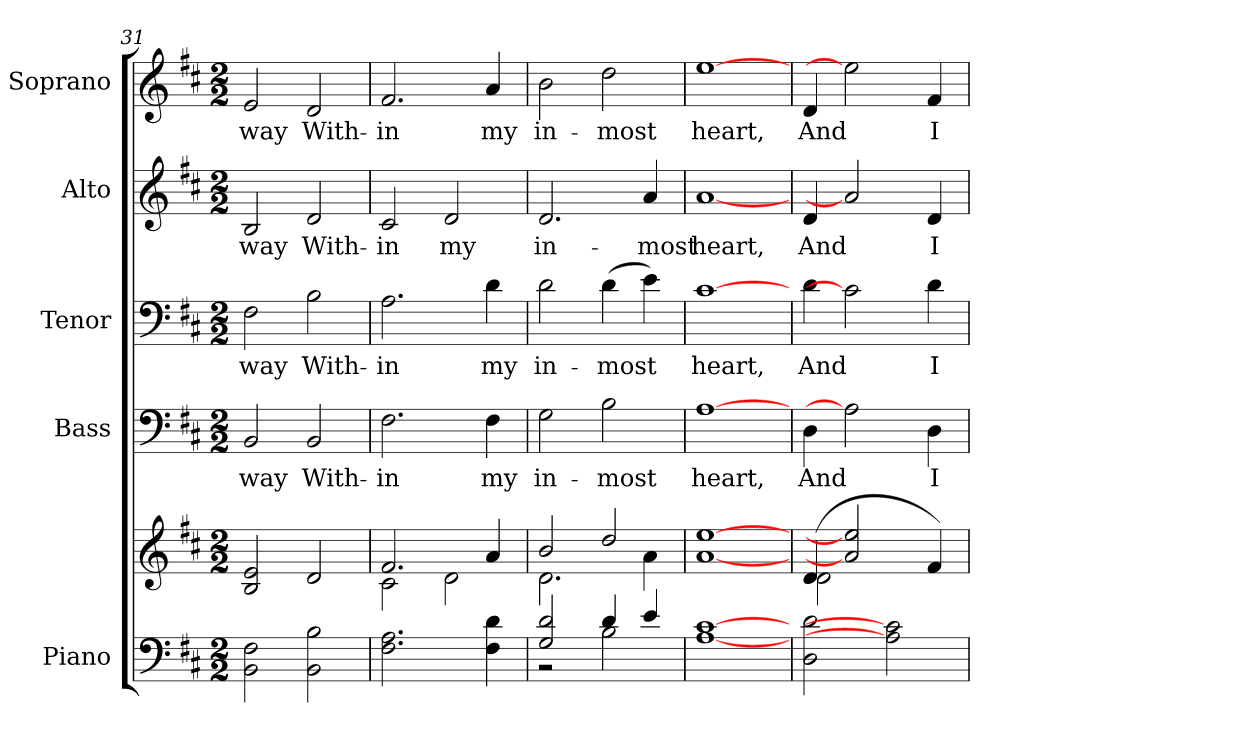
**kern	**kern	**kern	**text	**kern	**text	**kern	**text	**kern	**text
*part5	*part5	*part4	*part4	*part3	*part3	*part2	*part2	*part1	*part1
*staff6	*staff5	*staff4	*staff4	*staff3	*staff3	*staff2	*staff2	*staff1	*staff1
*I"Piano	*	*I"Bass	*	*I"Tenor	*	*I"Alto	*	*I"Soprano	*
*I'Pno.	*	*I'B.	*	*I'T.	*	*I'A.	*	*I'S.	*
*clefF4	*clefG2	*clefF4	*	*clefF4	*	*clefG2	*	*clefG2	*
*k[f#c#]	*k[f#c#]	*k[f#c#]	*	*k[f#c#]	*	*k[f#c#]	*	*k[f#c#]	*
*D:	*D:	*D:	*	*D:	*	*D:	*	*D:	*
*M2/2	*M2/2	*M2/2	*	*M2/2	*	*M2/2	*	*M2/2	*
=31	=31	=31	=31	=31	=31	=31	=31	=31	=31
!	!	!	!LO:LY:b:color=#000000	!	!	!	!	!	!
!	!	!	!	!	!LO:LY:b:color=#000000	!	!	!	!
!	!	!	!	!	!	!	!LO:LY:b:color=#000000	!	!
!	!	!	!	!	!	!	!	!	!LO:LY:b:color=#000000
2BBi\ 2F#i	2Bi/ 2ei	2BBi/	-way	2F#i\	-way	2Bi/	-way	2ei/	-way
!	!	!	!LO:LY:b:color=#000000	!	!	!	!	!	!
!	!	!	!	!	!LO:LY:b:color=#000000	!	!	!	!
!	!	!	!	!	!	!	!LO:LY:b:color=#000000	!	!
!	!	!	!	!	!	!	!	!	!LO:LY:b:color=#000000
2BBi\ 2Bi	2di/	2BBi/	With-	2Bi\	With-	2di/	With-	2di/	With-
!!LO:PB:g=z
=32	=32	=32	=32	=32	=32	=32	=32	=32	=32
*	*^	*	*	*	*	*	*	*	*
!	!	!	!	!LO:LY:b:color=#000000	!	!	!	!	!	!
!	!	!	!	!	!	!LO:LY:b:color=#000000	!	!	!	!
!	!	!	!	!	!	!	!	!LO:LY:b:color=#000000	!	!
!	!	!	!	!	!	!	!	!	!	!LO:LY:b:color=#000000
2.F#i\ 2.Ai	2.f#i/	2c#i\	2.F#i\	-in	2.Ai\	-in	2c#i/	-in	2.f#i/	-in
!	!	!	!	!	!	!	!	!LO:LY:b:color=#000000	!	!
.	.	2di\	.	.	.	.	2di/	my	.	.
!	!	!	!	!LO:LY:b:color=#000000	!	!	!	!	!	!
!	!	!	!	!	!	!LO:LY:b:color=#000000	!	!	!	!
!	!	!	!	!	!	!	!	!	!	!LO:LY:b:color=#000000
4F#i\ 4di	4ai/	.	4F#i\	my	4di\	my	.	.	4ai/	my
=33	=33	=33	=33	=33	=33	=33	=33	=33	=33	=33
*^	*	*	*	*	*	*	*	*	*	*
!	!	!	!	!	!LO:LY:b:color=#000000	!	!	!	!	!	!
!	!	!	!	!	!	!	!LO:LY:b:color=#000000	!	!	!	!
!	!	!	!	!	!	!	!	!	!LO:LY:b:color=#000000	!	!
!	!	!	!	!	!	!	!	!	!	!	!LO:LY:b:color=#000000
2Gi/ 2di	2r	2bi/	2.di\	2Gi\	in-	2di\	in-	2.di/	in-	2bi\	in-
!	!	!	!	!	!LO:LY:b:color=#000000	!	!	!	!	!	!
!	!	!	!	!	!	!	!LO:LY:b:color=#000000	!	!	!	!
!	!	!	!	!	!	!	!	!	!	!	!LO:LY:b:color=#000000
4di/	2Bi\	2ddi/	.	2Bi\	-most	(4di\	-most	.	.	2ddi\	-most
!	!	!	!	!	!	!	!	!	!LO:LY:b:color=#000000	!	!
4ei/	.	.	4ai\	.	.	4ei\)	.	4ai/	-most	.	.
*v	*v	*	*	*	*	*	*	*	*	*	*
*	*v	*v	*	*	*	*	*	*	*	*
=34	=34	=34	=34	=34	=34	=34	=34	=34	=34
*	*^	*	*	*	*	*	*	*	*
!	!	!	!	!LO:LY:b:color=#000000	!	!	!	!	!	!
*	*v	*v	*	*	*	*	*	*	*	*
*	*^	*	*	*	*	*	*	*	*
!	!	!	!	!	!	!LO:LY:b:color=#000000	!	!	!	!
*	*v	*v	*	*	*	*	*	*	*	*
*	*^	*	*	*	*	*	*	*	*
!	!	!	!	!	!	!	!	!LO:LY:b:color=#000000	!	!
*	*v	*v	*	*	*	*	*	*	*	*
*	*^	*	*	*	*	*	*	*	*
!	!	!	!	!	!	!	!	!	!	!LO:LY:b:color=#000000
*	*v	*v	*	*	*	*	*	*	*	*
[1Ai [1c#i	[1ai [1eei	[1Ai	heart,	[1c#i	heart,	[1ai	heart,	[1eei	heart,
=35	=35	=35	=35	=35	=35	=35	=35	=35	=35
*	*^	*	*	*	*	*	*	*	*
!	!	!	!	!LO:LY:b:color=#000000	!	!	!	!	!	!
!	!	!	!	!	!	!LO:LY:b:color=#000000	!	!	!	!
!	!	!	!	!	!	!	!	!LO:LY:b:color=#000000	!	!
!	!	!	!	!	!	!	!	!	!	!LO:LY:b:color=#000000
2Di\ 2di	(4di/	2di\	4Di\	And	4di\	And	4di/	And	4di/	And
.	2ai] 2eei]	.	2Ai]	.	2c#i]	.	2ai]	.	2eei]	.
2Ai] 2c#i]	.	2ryy	.	.	.	.	.	.	.	.
!	!	!	!	!LO:LY:b:color=#000000	!	!	!	!	!	!
!	!	!	!	!	!	!LO:LY:b:color=#000000	!	!	!	!
!	!	!	!	!	!	!	!	!LO:LY:b:color=#000000	!	!
!	!	!	!	!	!	!	!	!	!	!LO:LY:b:color=#000000
.	4f#i/)	.	4Di\	I	4di\	I	4di/	I	4f#i/	I
*	*v	*v	*	*	*	*	*	*	*	*
=	=	=	=	=	=	=	=	=	=
*-	*-	*-	*-	*-	*-	*-	*-	*-	*-
